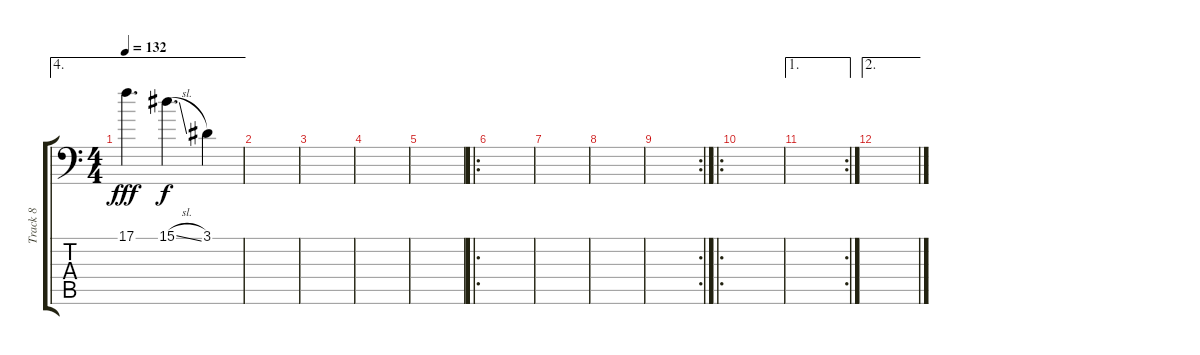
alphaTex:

\track ("Track 8" "Track 8") {instrument vibraphone}
\staff {score tabs}
\tuning (C4 G3 Eb3 Bb2 F2 Bb1) {hide}
\ae 4
\ts (4 4)
\tempo 132
\clef f4
\ks c
17.1.4{d dy fff} 15.1{sl}.4{d dy f} 3.1.4 |
|
|
|
|
\ro
|
|
|
\rc 2
|
\ro
|
\ae 1
\rc 2
|
\ae 2
